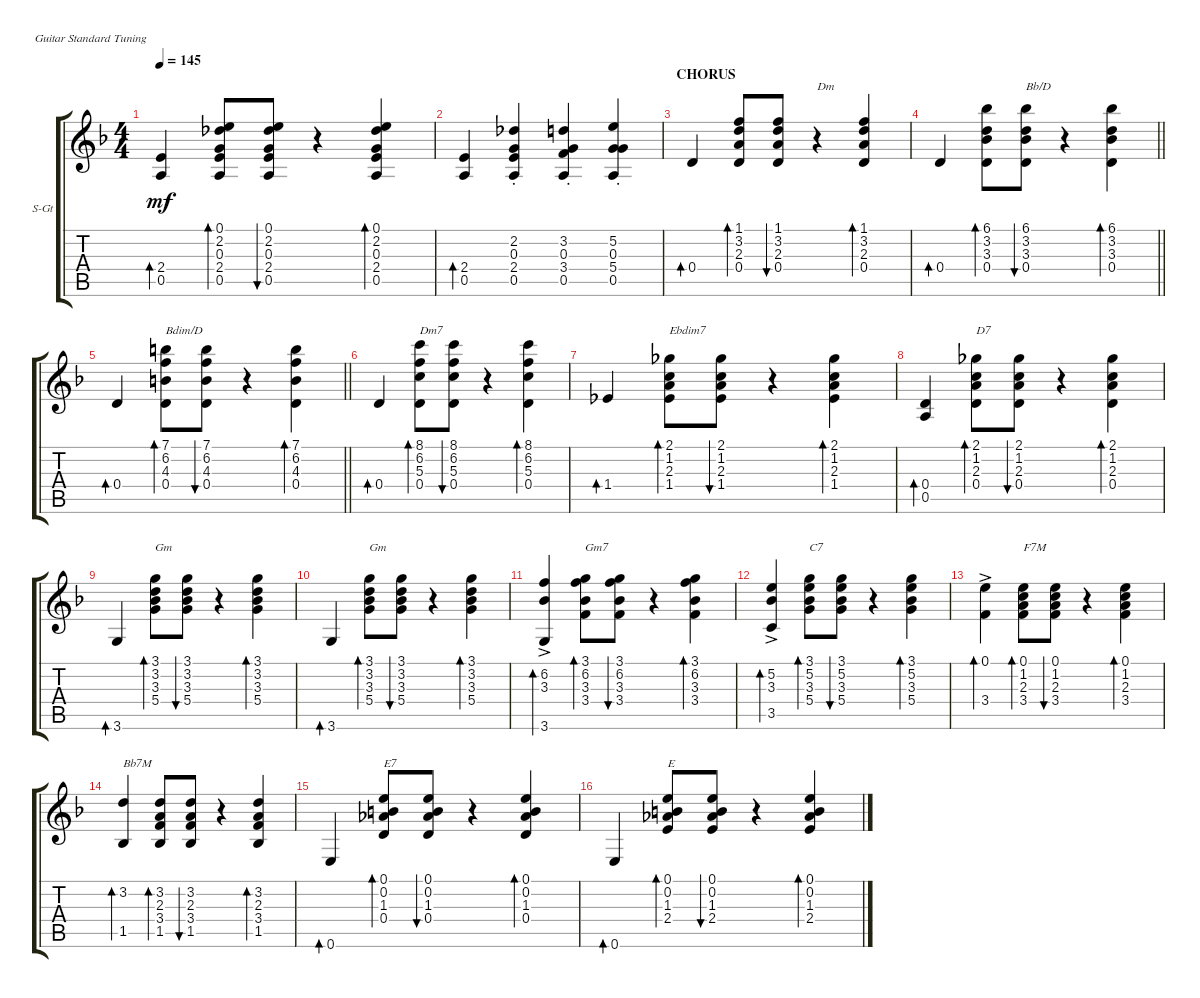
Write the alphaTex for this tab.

\defaultSystemsLayout 4
\bracketExtendMode groupsimilarinstruments
\firstSystemTrackNameOrientation horizontal
\otherSystemsTrackNameOrientation horizontal
\track ("ПРИПЕВ" "S-Gt") {instrument acousticguitarsteel}
\staff {score tabs}
\tuning (E4 B3 G3 D3 A2 E2)
\ts (4 4)
\tempo 145
\clef g2
\ks dminor
(2.4 0.5).4{bd 30 dy mf instrument acousticguitarsteel} (2.4 0.3 2.2 0.1 0.5).8{bd 30} (2.4 0.3 2.2 0.1 0.5).8{bu 30} r.4 (2.4 0.3 2.2 0.1 0.5).4{bd 30} |
(2.4 0.5).4{bd 30} (2.4{st} 0.3{st} 2.2{st} 0.5{st}).4 (3.4{st} 0.3{st} 3.2{st} 0.5{st}).4 (5.4{st} 0.3{st} 5.2{st} 0.5{st}).4 |
\section ("" "CHORUS")
0.4.4{bd 30} (0.4 2.3 3.2 1.1).8{bd 30} (0.4 2.3 3.2 1.1).8{bu 30} r.4{txt "Dm"} (0.4 2.3 3.2 1.1).4{bd 30} |
\barLineRight lightlight
0.4.4{bd 30} (0.4 3.3 3.2 6.1).8{bd 30} (0.4 3.3 3.2 6.1).8{bu 30 txt "Bb/D"} r.4 (0.4 3.3 3.2 6.1).4{bd 30} |
\barLineRight lightlight
0.4.4{bd 30} (0.4 4.3 6.2 7.1).8{bd 30 txt "Bdim/D"} (0.4 4.3 6.2 7.1).8{bu 30} r.4 (0.4 4.3 6.2 7.1).4{bd 30} |
0.4.4{bd 30} (0.4 5.3 6.2 8.1).8{bd 30 txt "Dm7"} (0.4 5.3 6.2 8.1).8{bu 30} r.4 (0.4 5.3 6.2 8.1).4{bd 30} |
1.4.4{bd 30} (1.4 2.3 1.2 2.1).8{bd 30 txt "Ebdim7"} (1.4 2.3 1.2 2.1).8{bu 30} r.4 (1.4 2.3 1.2 2.1).4{bd 30} |
(0.4 0.5).4{bd 30} (0.4 2.3 1.2 2.1).8{bd 30 txt "D7"} (0.4 2.3 1.2 2.1).8{bu 30} r.4 (0.4 2.3 1.2 2.1).4{bd 30} |
3.6.4{bd 30} (5.4 3.3 3.2 3.1).8{bd 30 txt "Gm"} (5.4 3.3 3.2 3.1).8{bu 30} r.4 (5.4 3.3 3.2 3.1).4{bd 30} |
3.6.4{bd 30} (5.4 3.3 3.2 3.1).8{bd 30 txt "Gm"} (5.4 3.3 3.2 3.1).8{bu 30} r.4 (5.4 3.3 3.2 3.1).4{bd 30} |
(3.6 6.2{ac} 3.3).4{bd 30} (3.4 3.3 6.2 3.1).8{bd 30 txt "Gm7"} (3.4 3.3 6.2 3.1).8{bu 30} r.4 (3.4 3.3 6.2 3.1).4{bd 30} |
(5.2{ac} 3.5 3.3).4{bd 30} (5.4 3.3 5.2 3.1).8{bd 30 txt "C7"} (5.4 3.3 5.2 3.1).8{bu 30} r.4 (5.4 3.3 5.2 3.1).4{bd 30} |
(3.4 0.1{ac}).4{bd 30} (3.4 2.3 1.2 0.1).8{bd 30 txt "F7M"} (3.4 2.3 1.2 0.1).8{bu 30} r.4 (3.4 2.3 1.2 0.1).4{bd 30} |
(3.2 1.5).4{bd 30 txt "Bb7M"} (3.4 2.3 3.2 1.5).8{bd 30} (3.4 2.3 3.2 1.5).8{bu 30} r.4 (3.4 2.3 3.2 1.5).4{bd 30} |
0.6.4{bd 30} (0.4 1.3 0.2 0.1).8{bd 30 txt "E7"} (0.4 1.3 0.2 0.1).8{bu 30} r.4 (0.4 1.3 0.2 0.1).4{bd 30} |
0.6.4{bd 30} (2.4 1.3 0.2 0.1).8{bd 30 txt "E"} (2.4 1.3 0.2 0.1).8{bu 30} r.4 (2.4 1.3 0.2 0.1).4{bd 30}
